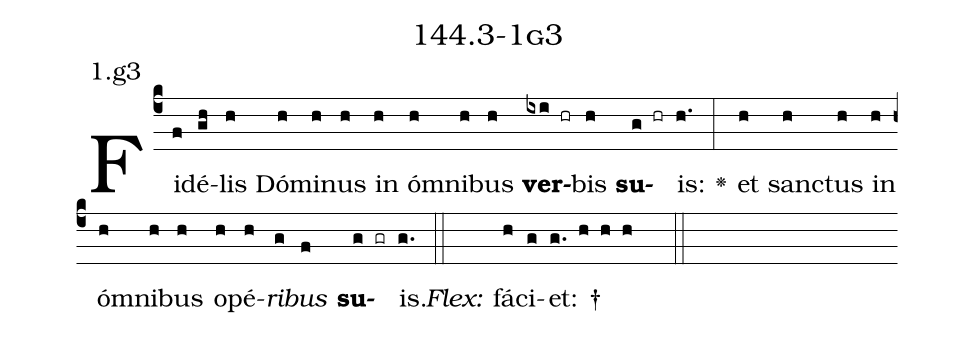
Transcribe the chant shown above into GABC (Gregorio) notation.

name: 144.3-1g3;
annotation: 1.g3;
%%
(c4)Fi(f)dé(gh)lis(h) Dó(h)mi(h)nus(h) in(h) óm(h)ni(h)bus(h) <b>ver</b>(ixi hr)bis(h) <b>su</b>(g hr)is:(h.) <v>\greheightstar</v>(:) et(h) sanc(h)tus(h) in(h) óm(h)ni(h)bus(h) o(h)pé(h)<i>ri</i>(g)<i>bus</i>(f) <b>su</b>(g gr)is.(g.) (::)
<i>Flex:</i>()  fá(h)ci(g)et: †(g. h h h  ::)

%E(h) u(h) o(g) u(f) a(g) e.(g.) (::)
